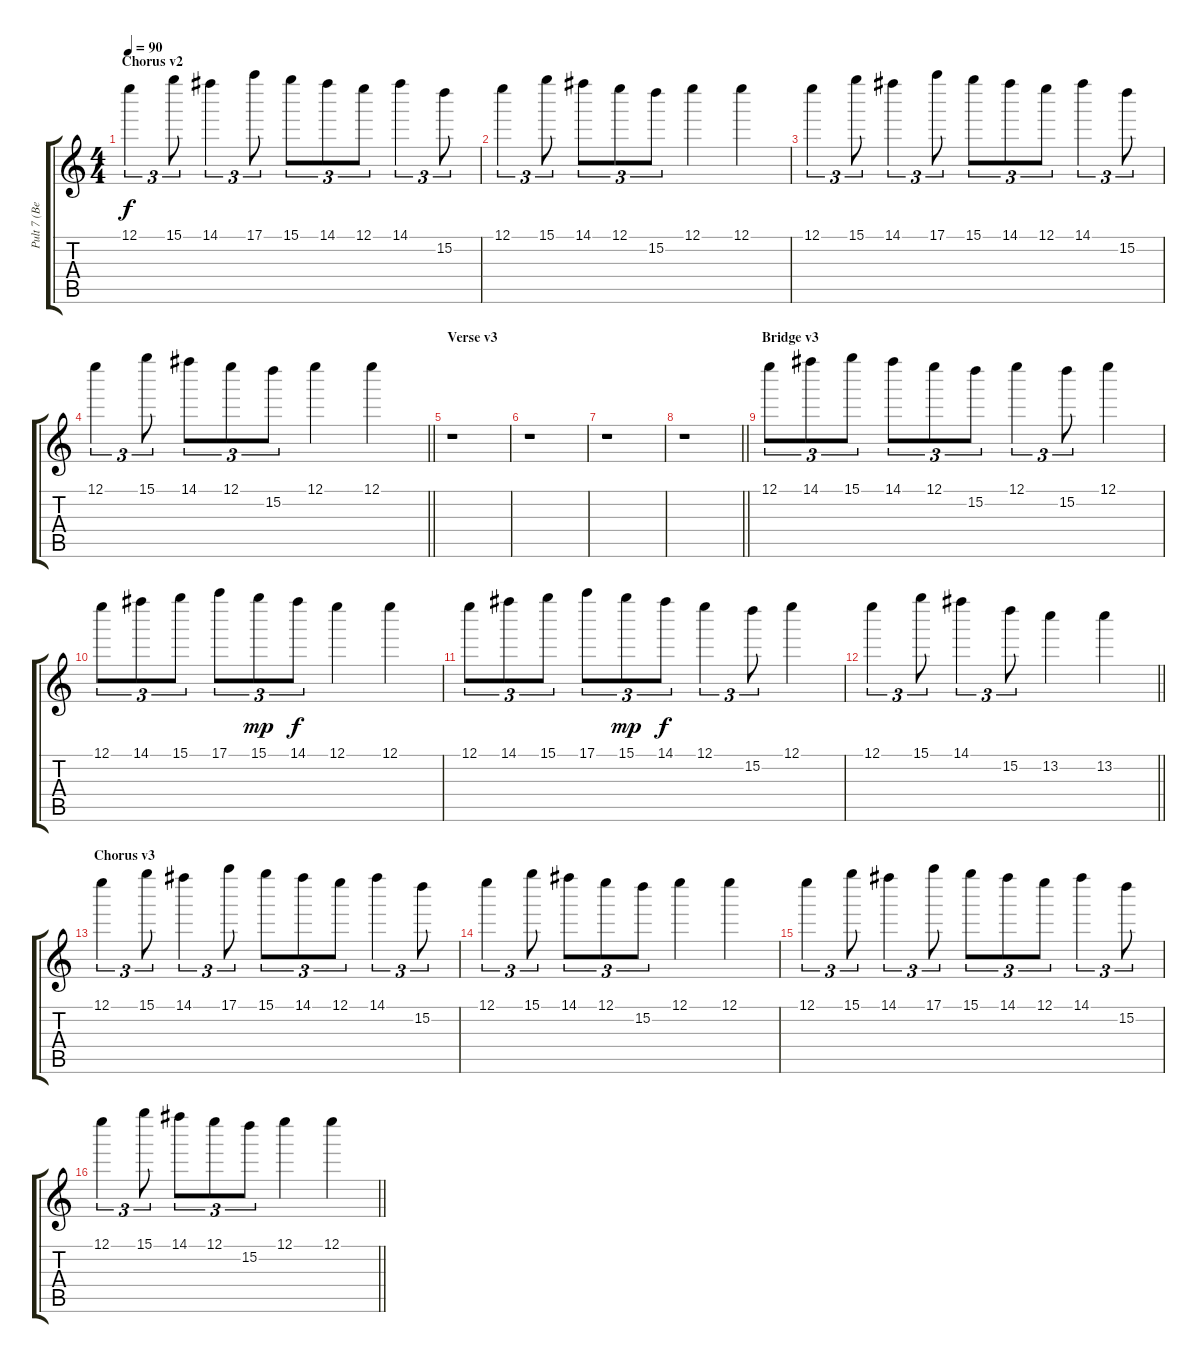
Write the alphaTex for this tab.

\track ("Pult 7 (Bell)" "Pult 7 (Be") {instrument tinklebell}
\staff {score tabs}
\tuning (E6 B5 G5 D5 A4 E4) {hide}
\ts (4 4)
\section ("" "Chorus v2")
\tempo 90
\clef g2
\ks c
12.1.4{tu (3 2) dy f} 15.1.8{tu (3 2)} 14.1.4{tu (3 2)} 17.1.8{tu (3 2)} 15.1.8{tu (3 2)} 14.1.8{tu (3 2)} 12.1.8{tu (3 2)} 14.1.4{tu (3 2)} 15.2.8{tu (3 2)} |
12.1.4{tu (3 2)} 15.1.8{tu (3 2)} 14.1.8{tu (3 2)} 12.1.8{tu (3 2)} 15.2.8{tu (3 2)} 12.1.4 12.1.4 |
12.1.4{tu (3 2)} 15.1.8{tu (3 2)} 14.1.4{tu (3 2)} 17.1.8{tu (3 2)} 15.1.8{tu (3 2)} 14.1.8{tu (3 2)} 12.1.8{tu (3 2)} 14.1.4{tu (3 2)} 15.2.8{tu (3 2)} |
\barLineRight lightlight
12.1.4{tu (3 2)} 15.1.8{tu (3 2)} 14.1.8{tu (3 2)} 12.1.8{tu (3 2)} 15.2.8{tu (3 2)} 12.1.4 12.1.4 |
\section ("" "Verse v3")
r.1 |
r.1 |
r.1 |
\barLineRight lightlight
r.1 |
\section ("" "Bridge v3")
12.1.8{tu (3 2)} 14.1.8{tu (3 2)} 15.1.8{tu (3 2)} 14.1.8{tu (3 2)} 12.1.8{tu (3 2)} 15.2.8{tu (3 2)} 12.1.4{tu (3 2)} 15.2.8{tu (3 2)} 12.1.4 |
12.1.8{tu (3 2)} 14.1.8{tu (3 2)} 15.1.8{tu (3 2)} 17.1.8{tu (3 2)} 15.1.8{tu (3 2) dy mp} 14.1.8{tu (3 2) dy f} 12.1.4 12.1.4 |
12.1.8{tu (3 2)} 14.1.8{tu (3 2)} 15.1.8{tu (3 2)} 17.1.8{tu (3 2)} 15.1.8{tu (3 2) dy mp} 14.1.8{tu (3 2) dy f} 12.1.4{tu (3 2)} 15.2.8{tu (3 2)} 12.1.4 |
\barLineRight lightlight
12.1.4{tu (3 2)} 15.1.8{tu (3 2)} 14.1.4{tu (3 2)} 15.2.8{tu (3 2)} 13.2.4 13.2.4 |
\section ("" "Chorus v3")
12.1.4{tu (3 2)} 15.1.8{tu (3 2)} 14.1.4{tu (3 2)} 17.1.8{tu (3 2)} 15.1.8{tu (3 2)} 14.1.8{tu (3 2)} 12.1.8{tu (3 2)} 14.1.4{tu (3 2)} 15.2.8{tu (3 2)} |
12.1.4{tu (3 2)} 15.1.8{tu (3 2)} 14.1.8{tu (3 2)} 12.1.8{tu (3 2)} 15.2.8{tu (3 2)} 12.1.4 12.1.4 |
12.1.4{tu (3 2)} 15.1.8{tu (3 2)} 14.1.4{tu (3 2)} 17.1.8{tu (3 2)} 15.1.8{tu (3 2)} 14.1.8{tu (3 2)} 12.1.8{tu (3 2)} 14.1.4{tu (3 2)} 15.2.8{tu (3 2)} |
\barLineRight lightlight
12.1.4{tu (3 2)} 15.1.8{tu (3 2)} 14.1.8{tu (3 2)} 12.1.8{tu (3 2)} 15.2.8{tu (3 2)} 12.1.4 12.1.4
